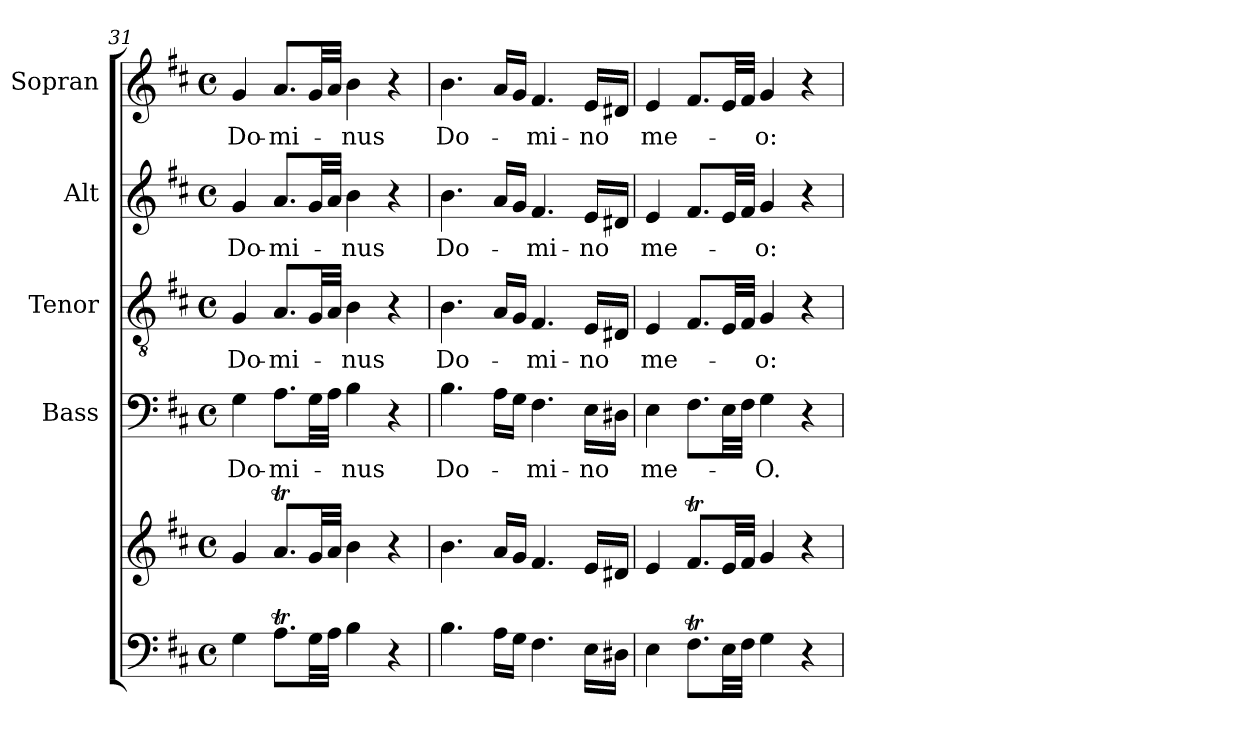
**kern	**kern	**kern	**text	**kern	**text	**kern	**text	**kern	**text
*part5	*part5	*part4	*part4	*part3	*part3	*part2	*part2	*part1	*part1
*staff6	*staff5	*staff4	*staff4	*staff3	*staff3	*staff2	*staff2	*staff1	*staff1
*	*	*I"Bass	*	*I"Tenor	*	*I"Alt	*	*I"Sopran	*
*	*	*I'B.	*	*I'T.	*	*I'A.	*	*I'S.	*
*clefF4	*clefG2	*clefF4	*	*clefGv2	*	*clefG2	*	*clefG2	*
*k[f#c#]	*k[f#c#]	*k[f#c#]	*	*k[f#c#]	*	*k[f#c#]	*	*k[f#c#]	*
*D:	*D:	*D:	*	*D:	*	*D:	*	*D:	*
*M4/4	*M4/4	*M4/4	*	*M4/4	*	*M4/4	*	*M4/4	*
*met(c)	*met(c)	*met(c)	*	*met(c)	*	*met(c)	*	*met(c)	*
=31	=31	=31	=31	=31	=31	=31	=31	=31	=31
!	!	!	!LO:LY:b	!	!LO:LY:b	!	!LO:LY:b	!	!LO:LY:b
4G\	4g/	4G\	Do-	4G/	Do-	4g/	Do-	4g/	Do-
!	!	!	!LO:LY:b	!	!LO:LY:b	!	!LO:LY:b	!	!LO:LY:b
8.AT\L	8.aT/L	8.A\L	-mi-	8.A/L	-mi-	8.a/L	-mi-	8.a/L	-mi-
32G\LL	32g/LL	32G\LL	.	32G/LL	.	32g/LL	.	32g/LL	.
32A\JJJ	32a/JJJ	32A\JJJ	.	32A/JJJ	.	32a/JJJ	.	32a/JJJ	.
!	!	!	!LO:LY:b	!	!LO:LY:b	!	!LO:LY:b	!	!LO:LY:b
4B\	4b\	4B\	-nus	4B\	-nus	4b\	-nus	4b\	-nus
4r	4r	4r	.	4r	.	4r	.	4r	.
=32	=32	=32	=32	=32	=32	=32	=32	=32	=32
!	!	!	!LO:LY:b	!	!LO:LY:b	!	!LO:LY:b	!	!LO:LY:b
4.B\	4.b\	4.B\	Do-	4.B\	Do-	4.b\	Do-	4.b\	Do-
16A\LL	16a/LL	16A\LL	.	16A/LL	.	16a/LL	.	16a/LL	.
16G\JJ	16g/JJ	16G\JJ	.	16G/JJ	.	16g/JJ	.	16g/JJ	.
!	!	!	!LO:LY:b	!	!LO:LY:b	!	!LO:LY:b	!	!LO:LY:b
4.F#\	4.f#/	4.F#\	-mi-	4.F#/	-mi-	4.f#/	-mi-	4.f#/	-mi-
!	!	!	!LO:LY:b	!	!LO:LY:b	!	!LO:LY:b	!	!LO:LY:b
16E\LL	16e/LL	16E\LL	-no	16E/LL	-no	16e/LL	-no	16e/LL	-no
16D#X\JJ	16d#X/JJ	16D#X\JJ	.	16D#X/JJ	.	16d#X/JJ	.	16d#X/JJ	.
!!LO:PB:g=z
=33	=33	=33	=33	=33	=33	=33	=33	=33	=33
!	!	!	!LO:LY:b	!	!LO:LY:b	!	!LO:LY:b	!	!LO:LY:b
4E\	4e/	4E\	me-	4E/	me-	4e/	me-	4e/	me-
8.F#t\L	8.f#t/L	8.F#\L	.	8.F#/L	.	8.f#/L	.	8.f#/L	.
32E\LL	32e/LL	32E\LL	.	32E/LL	.	32e/LL	.	32e/LL	.
32F#\JJJ	32f#/JJJ	32F#\JJJ	.	32F#/JJJ	.	32f#/JJJ	.	32f#/JJJ	.
!	!	!	!LO:LY:b	!	!LO:LY:b	!	!LO:LY:b	!	!LO:LY:b
4G\	4g/	4G\	-O.	4G/	-o:	4g/	-o:	4g/	-o:
4r	4r	4r	.	4r	.	4r	.	4r	.
=	=	=	=	=	=	=	=	=	=
*-	*-	*-	*-	*-	*-	*-	*-	*-	*-
